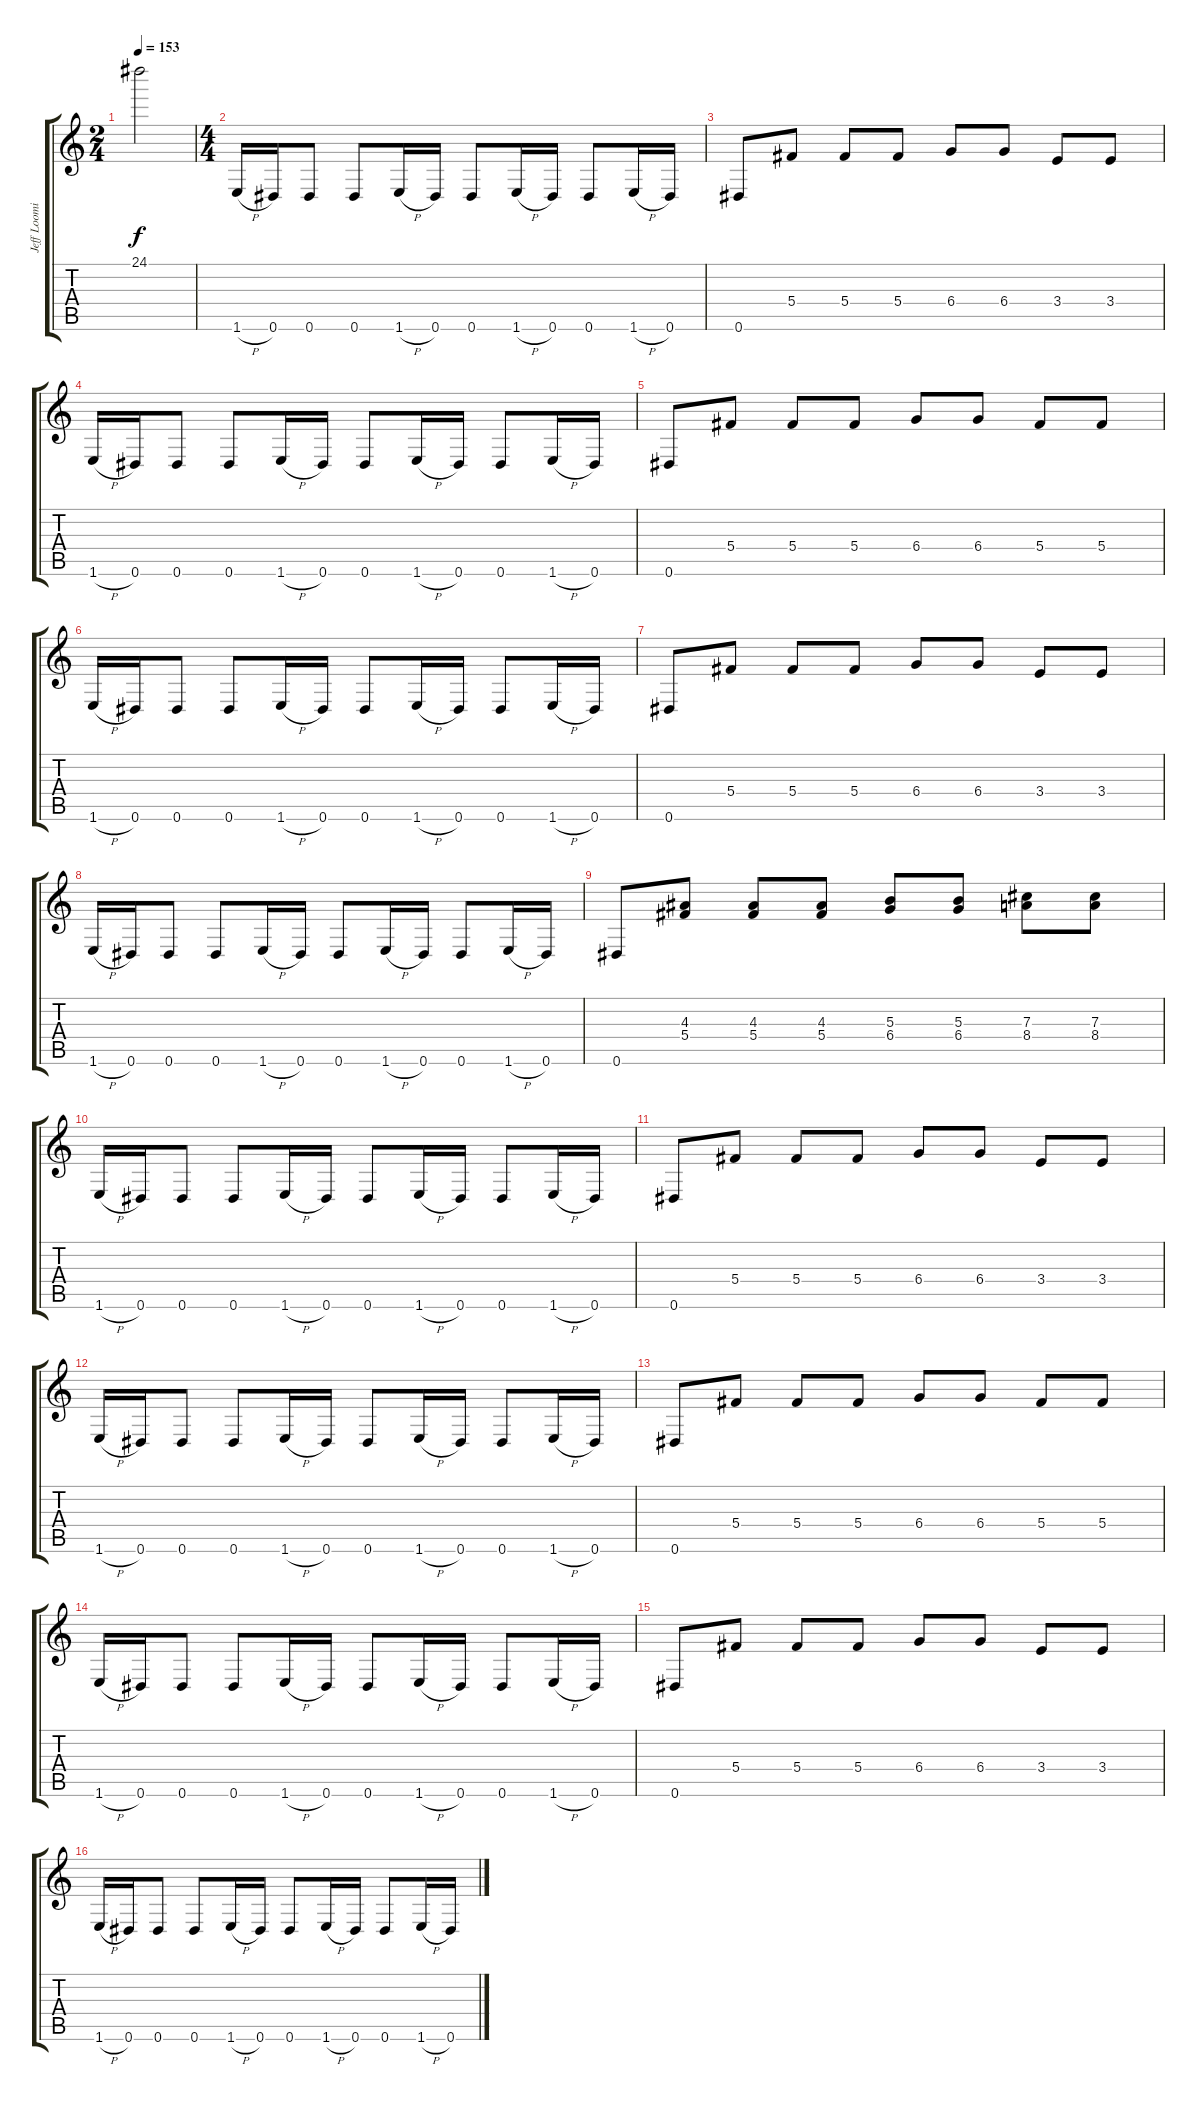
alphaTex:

\track ("Jeff Loomis" "Jeff Loomi") {instrument distortionguitar}
\staff {score tabs}
\tuning (Eb4 Bb3 Gb3 Db3 Ab2 Eb2) {hide}
\ts (2 4)
\tempo 153
\clef g2
\ks c
24.1.2{dy f instrument distortionguitar} |
\ts (4 4)
1.6{h}.16 0.6.16 0.6.8 0.6.8 1.6{h}.16 0.6.16 0.6.8 1.6{h}.16 0.6.16 0.6.8 1.6{h}.16 0.6.16 |
0.6.8 5.4.8 5.4.8 5.4.8 6.4.8 6.4.8 3.4.8 3.4.8 |
1.6{h}.16 0.6.16 0.6.8 0.6.8 1.6{h}.16 0.6.16 0.6.8 1.6{h}.16 0.6.16 0.6.8 1.6{h}.16 0.6.16 |
0.6.8 5.4.8 5.4.8 5.4.8 6.4.8 6.4.8 5.4.8 5.4.8 |
1.6{h}.16 0.6.16 0.6.8 0.6.8 1.6{h}.16 0.6.16 0.6.8 1.6{h}.16 0.6.16 0.6.8 1.6{h}.16 0.6.16 |
0.6.8 5.4.8 5.4.8 5.4.8 6.4.8 6.4.8 3.4.8 3.4.8 |
1.6{h}.16 0.6.16 0.6.8 0.6.8 1.6{h}.16 0.6.16 0.6.8 1.6{h}.16 0.6.16 0.6.8 1.6{h}.16 0.6.16 |
0.6.8 (4.3 5.4).8 (4.3 5.4).8 (4.3 5.4).8 (5.3 6.4).8 (5.3 6.4).8 (7.3 8.4).8 (7.3 8.4).8 |
1.6{h}.16 0.6.16 0.6.8 0.6.8 1.6{h}.16 0.6.16 0.6.8 1.6{h}.16 0.6.16 0.6.8 1.6{h}.16 0.6.16 |
0.6.8 5.4.8 5.4.8 5.4.8 6.4.8 6.4.8 3.4.8 3.4.8 |
1.6{h}.16 0.6.16 0.6.8 0.6.8 1.6{h}.16 0.6.16 0.6.8 1.6{h}.16 0.6.16 0.6.8 1.6{h}.16 0.6.16 |
0.6.8 5.4.8 5.4.8 5.4.8 6.4.8 6.4.8 5.4.8 5.4.8 |
1.6{h}.16 0.6.16 0.6.8 0.6.8 1.6{h}.16 0.6.16 0.6.8 1.6{h}.16 0.6.16 0.6.8 1.6{h}.16 0.6.16 |
0.6.8 5.4.8 5.4.8 5.4.8 6.4.8 6.4.8 3.4.8 3.4.8 |
1.6{h}.16 0.6.16 0.6.8 0.6.8 1.6{h}.16 0.6.16 0.6.8 1.6{h}.16 0.6.16 0.6.8 1.6{h}.16 0.6.16
